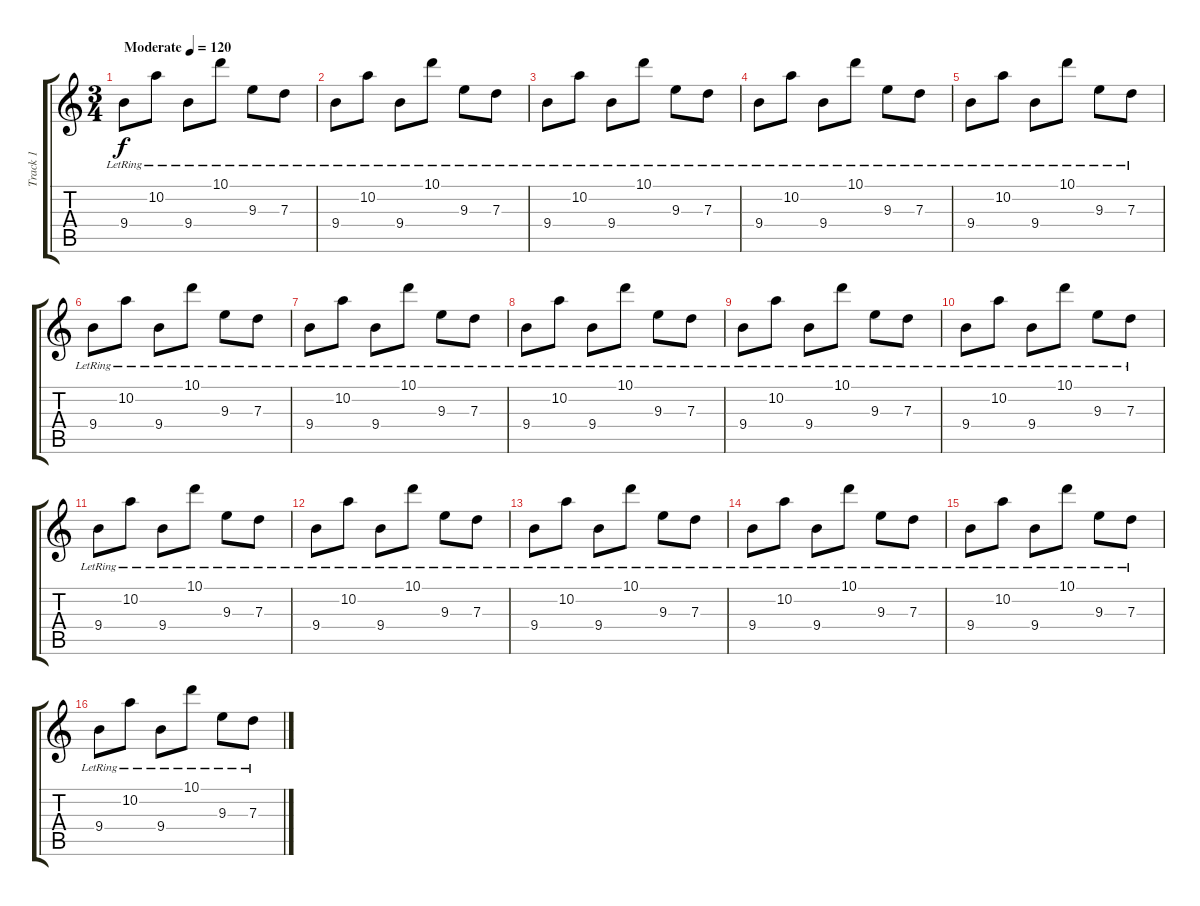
\track ("Track 1" "Track 1") {instrument electricguitarmuted}
\staff {score tabs}
\tuning (E4 B3 G3 D3 A2 E2) {hide}
\ts (3 4)
\tempo (120 "Moderate")
\clef g2
\ks c
9.4{lr}.8{dy f instrument electricguitarmuted} 10.2{lr}.8 9.4{lr}.8 10.1{lr}.8 9.3{lr}.8 7.3{lr}.8 |
9.4{lr}.8 10.2{lr}.8 9.4{lr}.8 10.1{lr}.8 9.3{lr}.8 7.3{lr}.8 |
9.4{lr}.8 10.2{lr}.8 9.4{lr}.8 10.1{lr}.8 9.3{lr}.8 7.3{lr}.8 |
9.4{lr}.8 10.2{lr}.8 9.4{lr}.8 10.1{lr}.8 9.3{lr}.8 7.3{lr}.8 |
9.4{lr}.8 10.2{lr}.8 9.4{lr}.8 10.1{lr}.8 9.3{lr}.8 7.3{lr}.8 |
9.4{lr}.8 10.2{lr}.8 9.4{lr}.8 10.1{lr}.8 9.3{lr}.8 7.3{lr}.8 |
9.4{lr}.8 10.2{lr}.8 9.4{lr}.8 10.1{lr}.8 9.3{lr}.8 7.3{lr}.8 |
9.4{lr}.8 10.2{lr}.8 9.4{lr}.8 10.1{lr}.8 9.3{lr}.8 7.3{lr}.8 |
9.4{lr}.8 10.2{lr}.8 9.4{lr}.8 10.1{lr}.8 9.3{lr}.8 7.3{lr}.8 |
9.4{lr}.8 10.2{lr}.8 9.4{lr}.8 10.1{lr}.8 9.3{lr}.8 7.3{lr}.8 |
9.4{lr}.8 10.2{lr}.8 9.4{lr}.8 10.1{lr}.8 9.3{lr}.8 7.3{lr}.8 |
9.4{lr}.8 10.2{lr}.8 9.4{lr}.8 10.1{lr}.8 9.3{lr}.8 7.3{lr}.8 |
9.4{lr}.8 10.2{lr}.8 9.4{lr}.8 10.1{lr}.8 9.3{lr}.8 7.3{lr}.8 |
9.4{lr}.8 10.2{lr}.8 9.4{lr}.8 10.1{lr}.8 9.3{lr}.8 7.3{lr}.8 |
9.4{lr}.8 10.2{lr}.8 9.4{lr}.8 10.1{lr}.8 9.3{lr}.8 7.3{lr}.8 |
9.4{lr}.8 10.2{lr}.8 9.4{lr}.8 10.1{lr}.8 9.3{lr}.8 7.3{lr}.8
